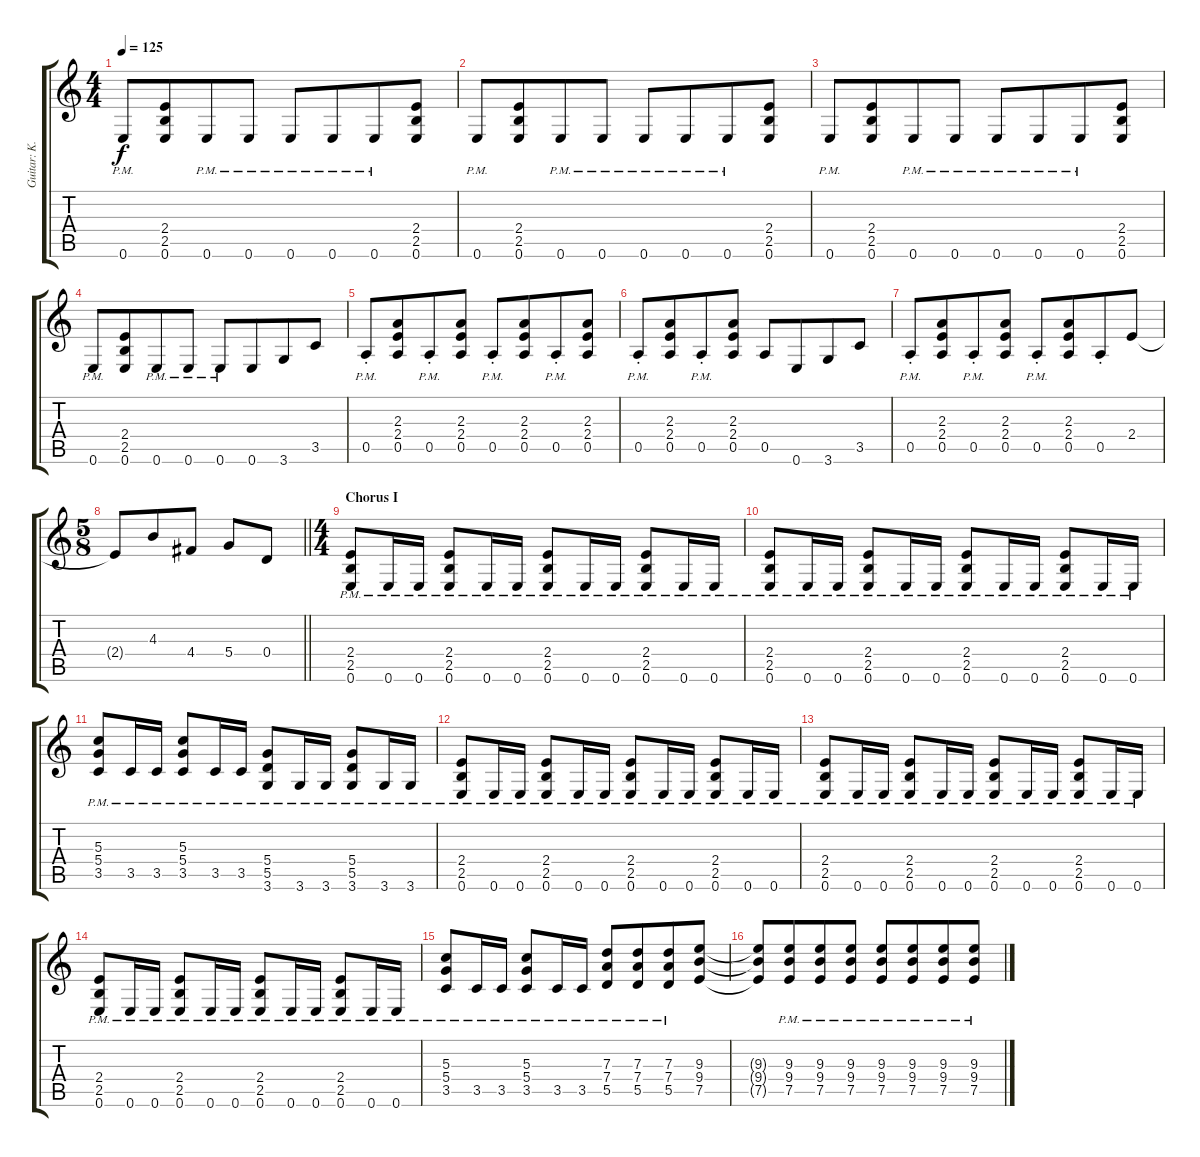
\track ("Guitar: K.K." "Guitar: K.") {instrument distortionguitar}
\staff {score tabs}
\tuning (E4 B3 G3 D3 A2 E2) {hide}
\ts (4 4)
\tempo 125
\clef g2
\ks c
0.6{pm}.8{dy f} (2.4 2.5 0.6).8{beam merge} 0.6{pm}.8 0.6{pm}.8 0.6{pm}.8 0.6{pm}.8{beam merge} 0.6{pm}.8 (2.4 2.5 0.6).8 |
0.6{pm}.8 (2.4 2.5 0.6).8{beam merge} 0.6{pm}.8 0.6{pm}.8 0.6{pm}.8 0.6{pm}.8{beam merge} 0.6{pm}.8 (2.4 2.5 0.6).8 |
0.6{pm}.8 (2.4 2.5 0.6).8{beam merge} 0.6{pm}.8 0.6{pm}.8 0.6{pm}.8 0.6{pm}.8{beam merge} 0.6{pm}.8 (2.4 2.5 0.6).8 |
0.6{pm}.8 (2.4 2.5 0.6).8{beam merge} 0.6{pm}.8 0.6{pm}.8 0.6{pm}.8 0.6.8{beam merge} 3.6.8 3.5.8 |
0.5{pm st}.8 (2.3 2.4 0.5).8{beam merge} 0.5{pm st}.8 (2.3 2.4 0.5).8 0.5{pm st}.8 (2.3 2.4 0.5).8{beam merge} 0.5{pm st}.8 (2.3 2.4 0.5).8 |
0.5{pm st}.8 (2.3 2.4 0.5).8{beam merge} 0.5{pm st}.8 (2.3 2.4 0.5).8 0.5.8 0.6.8{beam merge} 3.6.8 3.5.8 |
0.5{pm st}.8 (2.3 2.4 0.5).8{beam merge} 0.5{pm st}.8 (2.3 2.4 0.5).8 0.5{pm st}.8 (2.3 2.4 0.5).8{beam merge} 0.5{st}.8 2.4.8 |
\ts (5 8)
\barLineRight lightlight
2.4{t}.8 4.3.8 4.4.8 5.4.8 0.4.8 |
\ts (4 4)
\section ("" "Chorus I")
(2.4{pm} 2.5{pm} 0.6{pm}).8 0.6{pm}.16 0.6{pm}.16 (2.4{pm} 2.5{pm} 0.6{pm}).8 0.6{pm}.16 0.6{pm}.16 (2.4{pm} 2.5{pm} 0.6{pm}).8 0.6{pm}.16 0.6{pm}.16 (2.4{pm} 2.5{pm} 0.6{pm}).8 0.6{pm}.16 0.6{pm}.16 |
(2.4{pm} 2.5{pm} 0.6{pm}).8 0.6{pm}.16 0.6{pm}.16 (2.4{pm} 2.5{pm} 0.6{pm}).8 0.6{pm}.16 0.6{pm}.16 (2.4{pm} 2.5{pm} 0.6{pm}).8 0.6{pm}.16 0.6{pm}.16 (2.4{pm} 2.5{pm} 0.6{pm}).8 0.6{pm}.16 0.6{pm}.16 |
(5.3{pm} 5.4{pm} 3.5{pm}).8 3.5{pm}.16 3.5{pm}.16 (5.3{pm} 5.4{pm} 3.5{pm}).8 3.5{pm}.16 3.5{pm}.16 (5.4{pm} 5.5{pm} 3.6{pm}).8 3.6{pm}.16 3.6{pm}.16 (5.4{pm} 5.5{pm} 3.6{pm}).8 3.6{pm}.16 3.6{pm}.16 |
(2.4{pm} 2.5{pm} 0.6{pm}).8 0.6{pm}.16 0.6{pm}.16 (2.4{pm} 2.5{pm} 0.6{pm}).8 0.6{pm}.16 0.6{pm}.16 (2.4{pm} 2.5{pm} 0.6{pm}).8 0.6{pm}.16 0.6{pm}.16 (2.4{pm} 2.5{pm} 0.6{pm}).8 0.6{pm}.16 0.6{pm}.16 |
(2.4{pm} 2.5{pm} 0.6{pm}).8 0.6{pm}.16 0.6{pm}.16 (2.4{pm} 2.5{pm} 0.6{pm}).8 0.6{pm}.16 0.6{pm}.16 (2.4{pm} 2.5{pm} 0.6{pm}).8 0.6{pm}.16 0.6{pm}.16 (2.4{pm} 2.5{pm} 0.6{pm}).8 0.6{pm}.16 0.6{pm}.16 |
(2.4{pm} 2.5{pm} 0.6{pm}).8 0.6{pm}.16 0.6{pm}.16 (2.4{pm} 2.5{pm} 0.6{pm}).8 0.6{pm}.16 0.6{pm}.16 (2.4{pm} 2.5{pm} 0.6{pm}).8 0.6{pm}.16 0.6{pm}.16 (2.4{pm} 2.5{pm} 0.6{pm}).8 0.6{pm}.16 0.6{pm}.16 |
(5.3{pm} 5.4{pm} 3.5{pm}).8 3.5{pm}.16 3.5{pm}.16 (5.3{pm} 5.4{pm} 3.5{pm}).8 3.5{pm}.16 3.5{pm}.16 (7.3{pm} 7.4{pm} 5.5{pm}).8 (7.3{pm} 7.4{pm} 5.5{pm}).8{beam merge} (7.3{pm} 7.4{pm} 5.5{pm}).8 (9.3 9.4 7.5).8 |
(9.3{t} 9.4{t} 7.5{t}).8 (9.3{pm} 9.4{pm} 7.5{pm}).8{beam merge} (9.3{pm} 9.4{pm} 7.5{pm}).8 (9.3{pm} 9.4{pm} 7.5{pm}).8 (9.3 9.4{pm} 7.5{pm}).8 (9.3 9.4{pm} 7.5{pm}).8{beam merge} (9.3 9.4{pm} 7.5{pm}).8 (9.3 9.4{pm} 7.5{pm}).8
